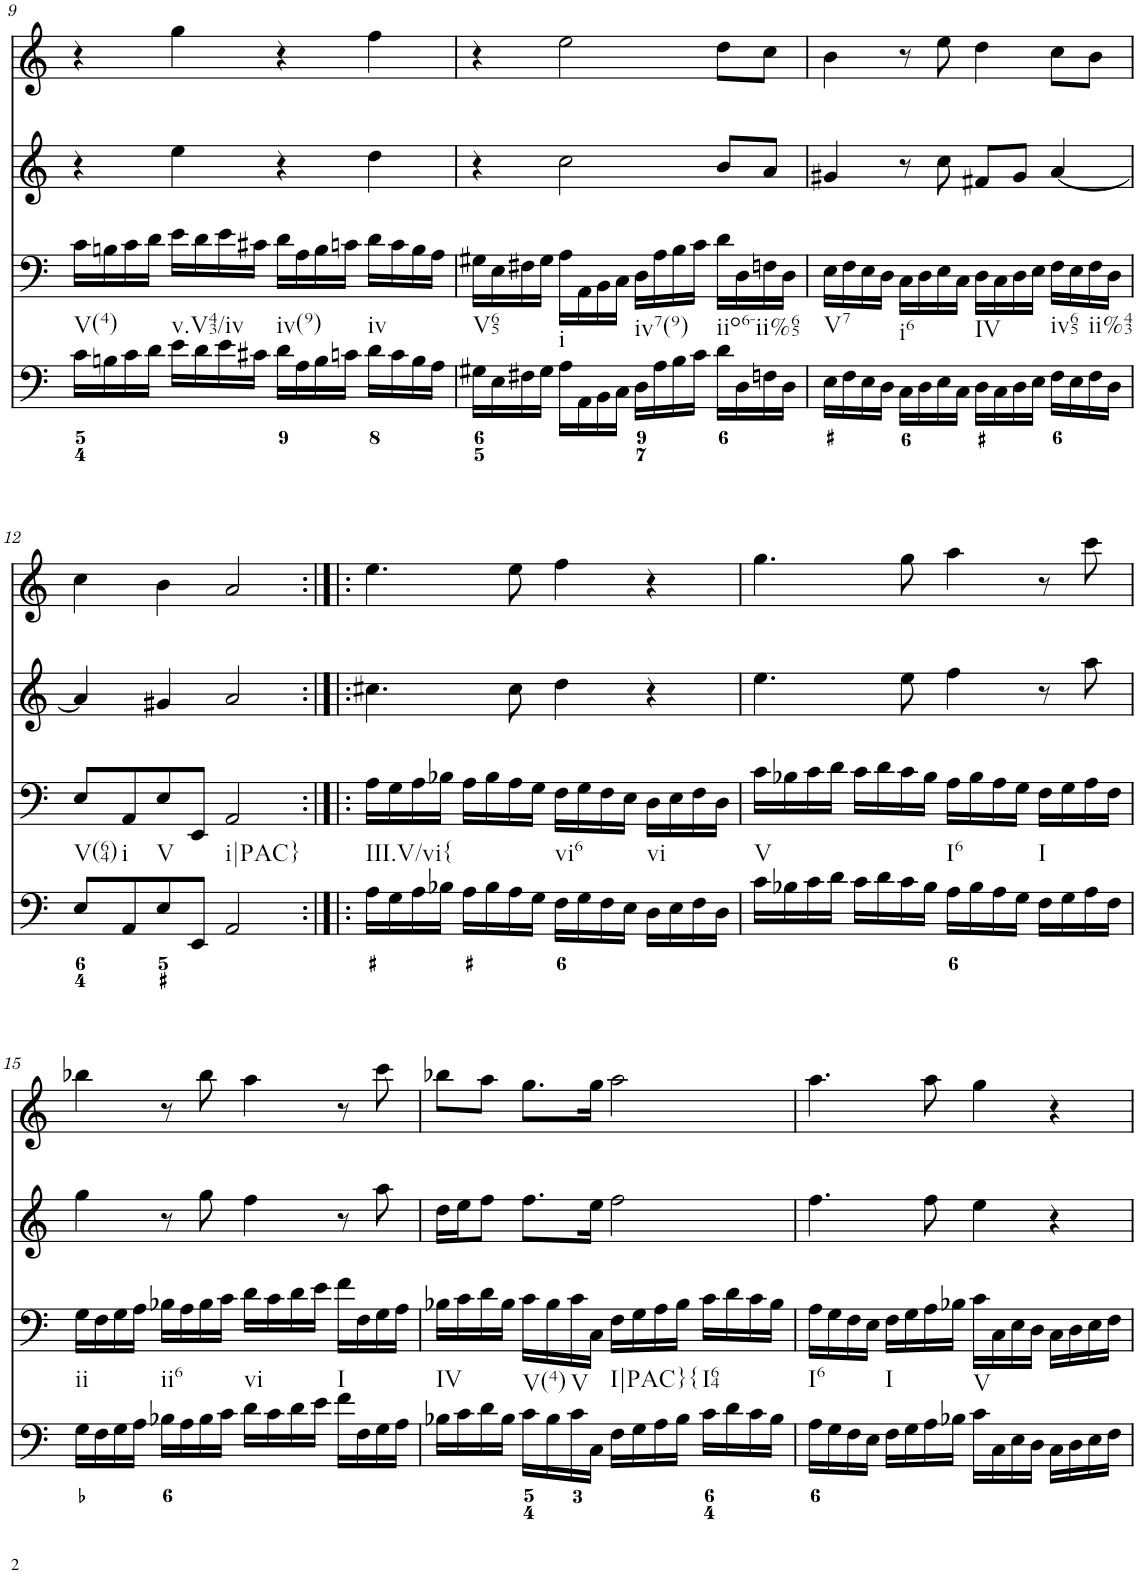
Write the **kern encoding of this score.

**kern	**kern	**kern	**kern
*part4	*part3	*part2	*part1
*staff4	*staff3	*staff2	*staff1
*I"Piano	*I"Piano	*I"Piano	*I"Piano
*I'Pno	*I'Pno	*I'Pno	*I'Pno
!!LO:PB:g=z
*clefF4	*clefF4	*clefG2	*clefG2
*k[]	*k[]	*k[]	*k[]
*M4/4	*M4/4	*M4/4	*M4/4
*met(c)	*met(c)	*met(c)	*met(c)
=9	=9	=9	=9
!	!LO:TX:b:t=V(4)	!	!
16c\LL	16c\LL	4r	4r
16Bn\	16Bn\	.	.
16c\	16c\	.	.
16d\JJ	16d\JJ	.	.
!	!LO:TX:b:t=v.V43/iv	!	!
16e\LL	16e\LL	4ee\	4gg\
16d\	16d\	.	.
16e\	16e\	.	.
16c#X\JJ	16c#X\JJ	.	.
!	!LO:TX:b:t=iv(9)	!	!
16d\LL	16d\LL	4r	4r
16A\	16A\	.	.
16B\	16B\	.	.
16cn\JJ	16cn\JJ	.	.
!	!LO:TX:b:t=iv	!	!
16d\LL	16d\LL	4dd\	4ff\
16c\	16c\	.	.
16B\	16B\	.	.
16A\JJ	16A\JJ	.	.
=10	=10	=10	=10
!	!LO:TX:b:t=V65	!	!
16G#X\LL	16G#X\LL	4r	4r
16E\	16E\	.	.
16F#X\	16F#X\	.	.
16G#\JJ	16G#\JJ	.	.
!	!LO:TX:b:t=i	!	!
16A\LL	16A\LL	2cc\	2ee\
16AA\	16AA\	.	.
16BB\	16BB\	.	.
16C\JJ	16C\JJ	.	.
!	!LO:TX:b:t=iv7(9)	!	!
16D\LL	16D\LL	.	.
16A\	16A\	.	.
16B\	16B\	.	.
16c\JJ	16c\JJ	.	.
!	!LO:TX:b:t=iio6-ii%65	!	!
16d\LL	16d\LL	8b/L	8dd\L
16D\	16D\	.	.
16Fn\	16Fn\	8a/J	8cc\J
16D\JJ	16D\JJ	.	.
=11	=11	=11	=11
!	!LO:TX:b:t=V7	!	!
16E\LL	16E\LL	4g#X/	4b\
16F\	16F\	.	.
16E\	16E\	.	.
16D\JJ	16D\JJ	.	.
!	!LO:TX:b:t=i6	!	!
16C\LL	16C\LL	8r	8r
16D\	16D\	.	.
16E\	16E\	8cc\	8ee\
16C\JJ	16C\JJ	.	.
!	!LO:TX:b:t=IV	!	!
16D\LL	16D\LL	8f#X/L	4dd\
16C\	16C\	.	.
16D\	16D\	8g#/J	.
16E\JJ	16E\JJ	.	.
!	!LO:TX:b:t=iv65	!	!
16F\LL	16F\LL	[4a/	8cc\L
16E\	16E\	.	.
!	!LO:TX:b:t=ii%43	!	!
16F\	16F\	.	8b\J
16D\JJ	16D\JJ	.	.
!!LO:LB:g=z
=12	=12	=12	=12
!	!LO:TX:b:t=V(64)	!	!
8E/L	8E/L	4a/]	4cc\
!	!LO:TX:b:t=i	!	!
8AA/	8AA/	.	.
!	!LO:TX:b:t=V	!	!
8E/	8E/	4g#X/	4b\
8EE/J	8EE/J	.	.
!	!LO:TX:b:t=i|PAC}	!	!
2AA/	2AA/	2a/	2a/
=13:|!|:	=13:|!|:	=13:|!|:	=13:|!|:
!	!LO:TX:b:t=III.V/vi{	!	!
16A\LL	16A\LL	4.cc#X\	4.ee\
16G\	16G\	.	.
16A\	16A\	.	.
16B-X\JJ	16B-X\JJ	.	.
16A\LL	16A\LL	.	.
16B-\	16B-\	.	.
16A\	16A\	8cc#\	8ee\
16G\JJ	16G\JJ	.	.
!	!LO:TX:b:t=vi6	!	!
16F\LL	16F\LL	4dd\	4ff\
16G\	16G\	.	.
16F\	16F\	.	.
16E\JJ	16E\JJ	.	.
!	!LO:TX:b:t=vi	!	!
16D\LL	16D\LL	4r	4r
16E\	16E\	.	.
16F\	16F\	.	.
16D\JJ	16D\JJ	.	.
=14	=14	=14	=14
!	!LO:TX:b:t=V	!	!
16c\LL	16c\LL	4.ee\	4.gg\
16B-X\	16B-X\	.	.
16c\	16c\	.	.
16d\JJ	16d\JJ	.	.
16c\LL	16c\LL	.	.
16d\	16d\	.	.
16c\	16c\	8ee\	8gg\
16B-\JJ	16B-\JJ	.	.
!	!LO:TX:b:t=I6	!	!
16A\LL	16A\LL	4ff\	4aa\
16B-\	16B-\	.	.
16A\	16A\	.	.
16G\JJ	16G\JJ	.	.
!	!LO:TX:b:t=I	!	!
16F\LL	16F\LL	8r	8r
16G\	16G\	.	.
16A\	16A\	8aa\	8ccc\
16F\JJ	16F\JJ	.	.
!!LO:LB:g=z
=15	=15	=15	=15
!	!LO:TX:b:t=ii	!	!
16G\LL	16G\LL	4gg\	4bb-X\
16F\	16F\	.	.
16G\	16G\	.	.
16A\JJ	16A\JJ	.	.
!	!LO:TX:b:t=ii6	!	!
16B-X\LL	16B-X\LL	8r	8r
16A\	16A\	.	.
16B-\	16B-\	8gg\	8bb-\
16c\JJ	16c\JJ	.	.
!	!LO:TX:b:t=vi	!	!
16d\LL	16d\LL	4ff\	4aa\
16c\	16c\	.	.
16d\	16d\	.	.
16e\JJ	16e\JJ	.	.
!	!LO:TX:b:t=I	!	!
16f\LL	16f\LL	8r	8r
16F\	16F\	.	.
16G\	16G\	8aa\	8ccc\
16A\JJ	16A\JJ	.	.
=16	=16	=16	=16
!	!LO:TX:b:t=IV	!	!
16B-X\LL	16B-X\LL	16dd\LL	8bb-X\L
16c\	16c\	16ee\J	.
16d\	16d\	8ff\J	8aa\J
16B-\JJ	16B-\JJ	.	.
!	!LO:TX:b:t=V(4)	!	!
16c\LL	16c\LL	8.ff\L	8.gg\L
16B-\	16B-\	.	.
!	!LO:TX:b:t=V	!	!
16c\	16c\	.	.
16C\JJ	16C\JJ	16ee\Jk	16gg\Jk
!	!LO:TX:b:t=I|PAC}{	!	!
16F\LL	16F\LL	2ff\	2aa\
16G\	16G\	.	.
16A\	16A\	.	.
16B-\JJ	16B-\JJ	.	.
!	!LO:TX:b:t=I64	!	!
16c\LL	16c\LL	.	.
16d\	16d\	.	.
16c\	16c\	.	.
16B-\JJ	16B-\JJ	.	.
=17	=17	=17	=17
!	!LO:TX:b:t=I6	!	!
16A\LL	16A\LL	4.ff\	4.aa\
16G\	16G\	.	.
16F\	16F\	.	.
16E\JJ	16E\JJ	.	.
!	!LO:TX:b:t=I	!	!
16F\LL	16F\LL	.	.
16G\	16G\	.	.
16A\	16A\	8ff\	8aa\
16B-X\JJ	16B-X\JJ	.	.
!	!LO:TX:b:t=V	!	!
16c\LL	16c\LL	4ee\	4gg\
16C\	16C\	.	.
16E\	16E\	.	.
16D\JJ	16D\JJ	.	.
16C\LL	16C\LL	4r	4r
16D\	16D\	.	.
16E\	16E\	.	.
16F\JJ	16F\JJ	.	.
=	=	=	=
*-	*-	*-	*-
